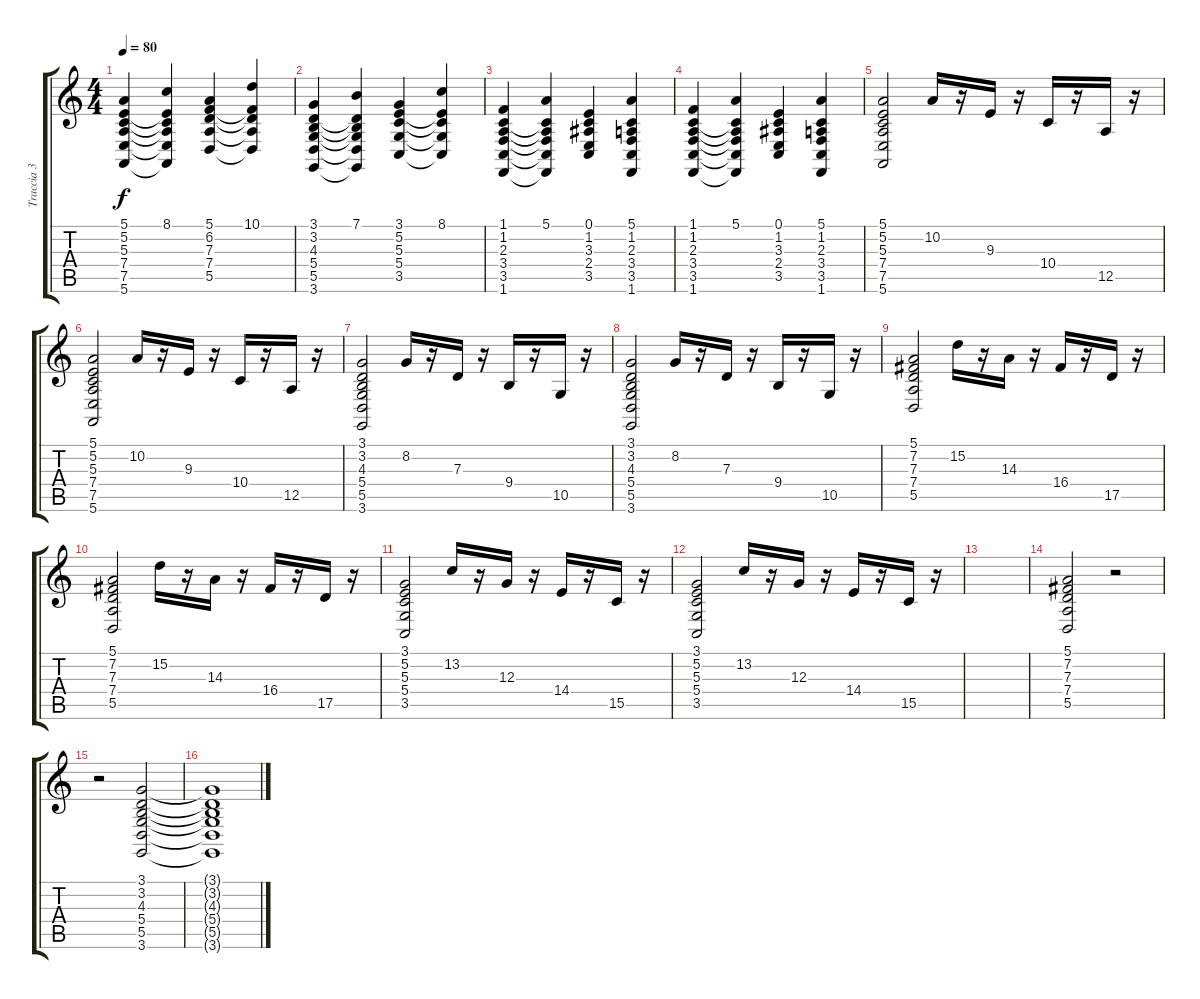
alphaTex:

\track ("Traccia 3" "Traccia 3") {instrument stringensemble1}
\staff {score tabs}
\tuning (E4 B3 G3 D3 A2 E2) {hide}
\ts (4 4)
\tempo 80
\clef g2
\ks c
(5.1 5.2 5.3 7.4 7.5 5.6).4{dy f instrument stringensemble1} (8.1 5.2{t} 5.3{t} 7.4{t} 7.5{t} 5.6{t}).4 (5.1 6.2 7.3 7.4 5.5).4 (10.1 6.2{t} 7.3{t} 7.4{t} 5.5{t}).4 |
(3.1 3.2 4.3 5.4 5.5 3.6).4 (7.1 3.2{t} 4.3{t} 5.4{t} 5.5{t} 3.6{t}).4 (3.1 5.2 5.3 5.4 3.5).4 (8.1 5.2{t} 5.3{t} 5.4{t} 3.5{t}).4 |
(1.1 1.2 2.3 3.4 3.5 1.6).4 (5.1 1.2{t} 2.3{t} 3.4{t} 3.5{t} 1.6{t}).4 (0.1 1.2 3.3 2.4 3.5).4 (5.1 1.2 2.3 3.4 3.5 1.6).4 |
(1.1 1.2 2.3 3.4 3.5 1.6).4 (5.1 1.2{t} 2.3{t} 3.4{t} 3.5{t} 1.6{t}).4 (0.1 1.2 3.3 2.4 3.5).4 (5.1 1.2 2.3 3.4 3.5 1.6).4 |
(5.1 5.2 5.3 7.4 7.5 5.6).2 10.2.16 r.16 9.3.16 r.16 10.4.16 r.16 12.5.16 r.16 |
(5.1 5.2 5.3 7.4 7.5 5.6).2 10.2.16 r.16 9.3.16 r.16 10.4.16 r.16 12.5.16 r.16 |
(3.1 3.2 4.3 5.4 5.5 3.6).2 8.2.16 r.16 7.3.16 r.16 9.4.16 r.16 10.5.16 r.16 |
(3.1 3.2 4.3 5.4 5.5 3.6).2 8.2.16 r.16 7.3.16 r.16 9.4.16 r.16 10.5.16 r.16 |
(5.1 7.2 7.3 7.4 5.5).2 15.2.16 r.16 14.3.16 r.16 16.4.16 r.16 17.5.16 r.16 |
(5.1 7.2 7.3 7.4 5.5).2 15.2.16 r.16 14.3.16 r.16 16.4.16 r.16 17.5.16 r.16 |
(3.1 5.2 5.3 5.4 3.5).2 13.2.16 r.16 12.3.16 r.16 14.4.16 r.16 15.5.16 r.16 |
(3.1 5.2 5.3 5.4 3.5).2 13.2.16 r.16 12.3.16 r.16 14.4.16 r.16 15.5.16 r.16 |
|
(5.1 7.2 7.3 7.4 5.5).2 r.2 |
r.2 (3.1 3.2 4.3 5.4 5.5 3.6).2 |
(3.1{t} 3.2{t} 4.3{t} 5.4{t} 5.5{t} 3.6{t}).1
